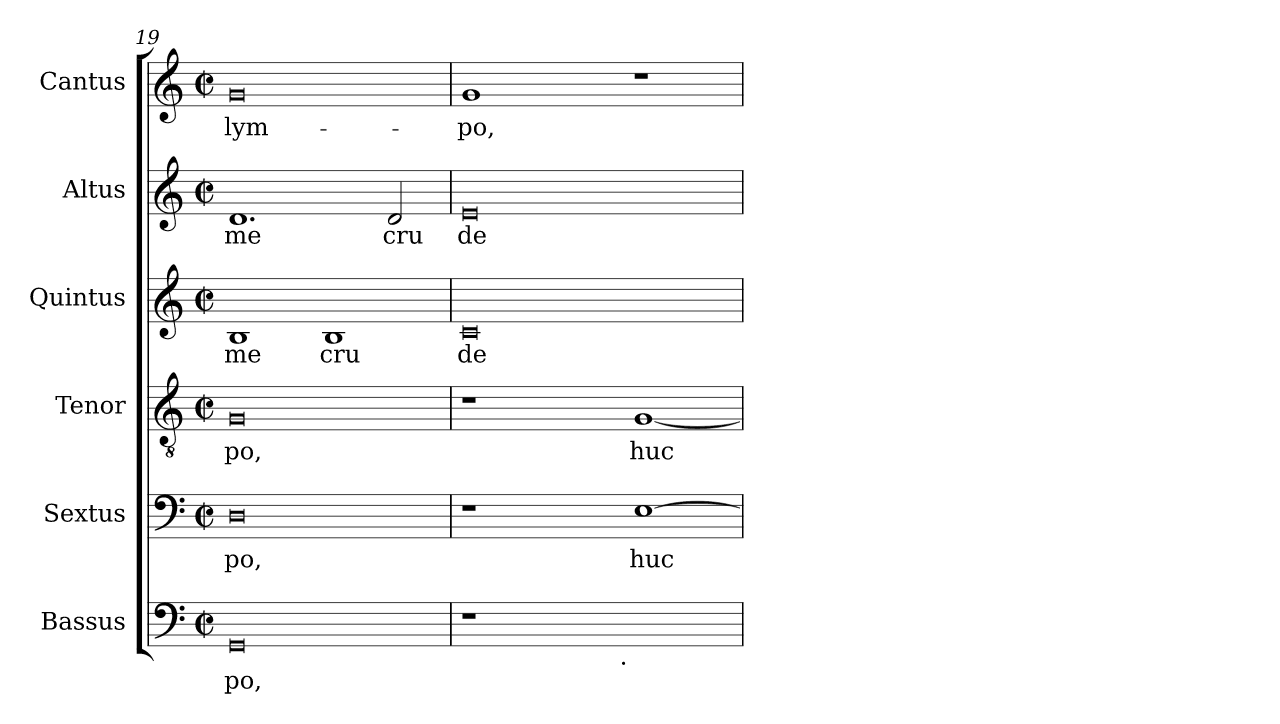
**kern	**text	**kern	**text	**kern	**text	**kern	**text	**kern	**text	**kern	**text
*part6	*part6	*part5	*part5	*part4	*part4	*part3	*part3	*part2	*part2	*part1	*part1
*staff6	*staff6	*staff5	*staff5	*staff4	*staff4	*staff3	*staff3	*staff2	*staff2	*staff1	*staff1
*I"Bassus	*	*I"Sextus	*	*I"Tenor	*	*I"Quintus	*	*I"Altus	*	*I"Cantus	*
*I'Bassus	*	*I'Sextus	*	*I'Tenor	*	*I'Quintus	*	*I'Altus	*	*I'Cantus	*
*clefF4	*	*clefF4	*	*clefGv2	*	*clefG2	*	*clefG2	*	*clefG2	*
*k[]	*	*k[]	*	*k[]	*	*k[]	*	*k[]	*	*k[]	*
*C:	*	*C:	*	*C:	*	*C:	*	*C:	*	*C:	*
*M2/2	*	*M2/2	*	*M2/2	*	*M2/2	*	*M2/2	*	*M2/2	*
*met(c|)	*	*met(c|)	*	*met(c|)	*	*met(c|)	*	*met(c|)	*	*met(c|)	*
=19	=19	=19	=19	=19	=19	=19	=19	=19	=19	=19	=19
!	!LO:LY:b	!	!LO:LY:b:cj	!	!LO:LY:b:cj	!	!LO:LY:b:cj	!	!LO:LY:b:cj	!	!LO:LY:b:cj
0GG	po,	0D	po,	0G	po,	1B	me	1.d	me	0g	-lym-
!	!	!	!	!	!	!	!LO:LY:b:cj	!	!	!	!
.	.	.	.	.	.	1B	cru	.	.	.	.
!	!	!	!	!	!	!	!	!	!LO:LY:b:cj	!	!
.	.	.	.	.	.	.	.	2d/	cru	.	.
=20	=20	=20	=20	=20	=20	=20	=20	=20	=20	=20	=20
!	!	!	!	!	!	!	!LO:LY:b:cj	!	!LO:LY:b:cj	!	!LO:LY:b:cj
*^	*	*	*	*	*	*	*	*	*	*	*
1r	2ryy	.	1r	.	1r	.	0c	de	0e	de	1g	-po,
.	4ryy	.	.	.	.	.	.	.	.	.	.	.
.	8ryy	.	.	.	.	.	.	.	.	.	.	.
.	16ryy	.	.	.	.	.	.	.	.	.	.	.
.	64ryy	.	.	.	.	.	.	.	.	.	.	.
!	!LO:TX:b:t=.	!	!	!	!	!	!	!	!	!	!	!
.	1ryy	.	.	.	.	.	.	.	.	.	.	.
!	!	!	!	!LO:LY:b:cj	!	!LO:LY:b:cj	!	!	!	!	!	!
1ryy	.	.	[>1E	huc	[>1G	huc	.	.	.	.	1r	.
.	32.ryy	.	.	.	.	.	.	.	.	.	.	.
*v	*v	*	*	*	*	*	*	*	*	*	*	*
=	=	=	=	=	=	=	=	=	=	=	=
*-	*-	*-	*-	*-	*-	*-	*-	*-	*-	*-	*-
